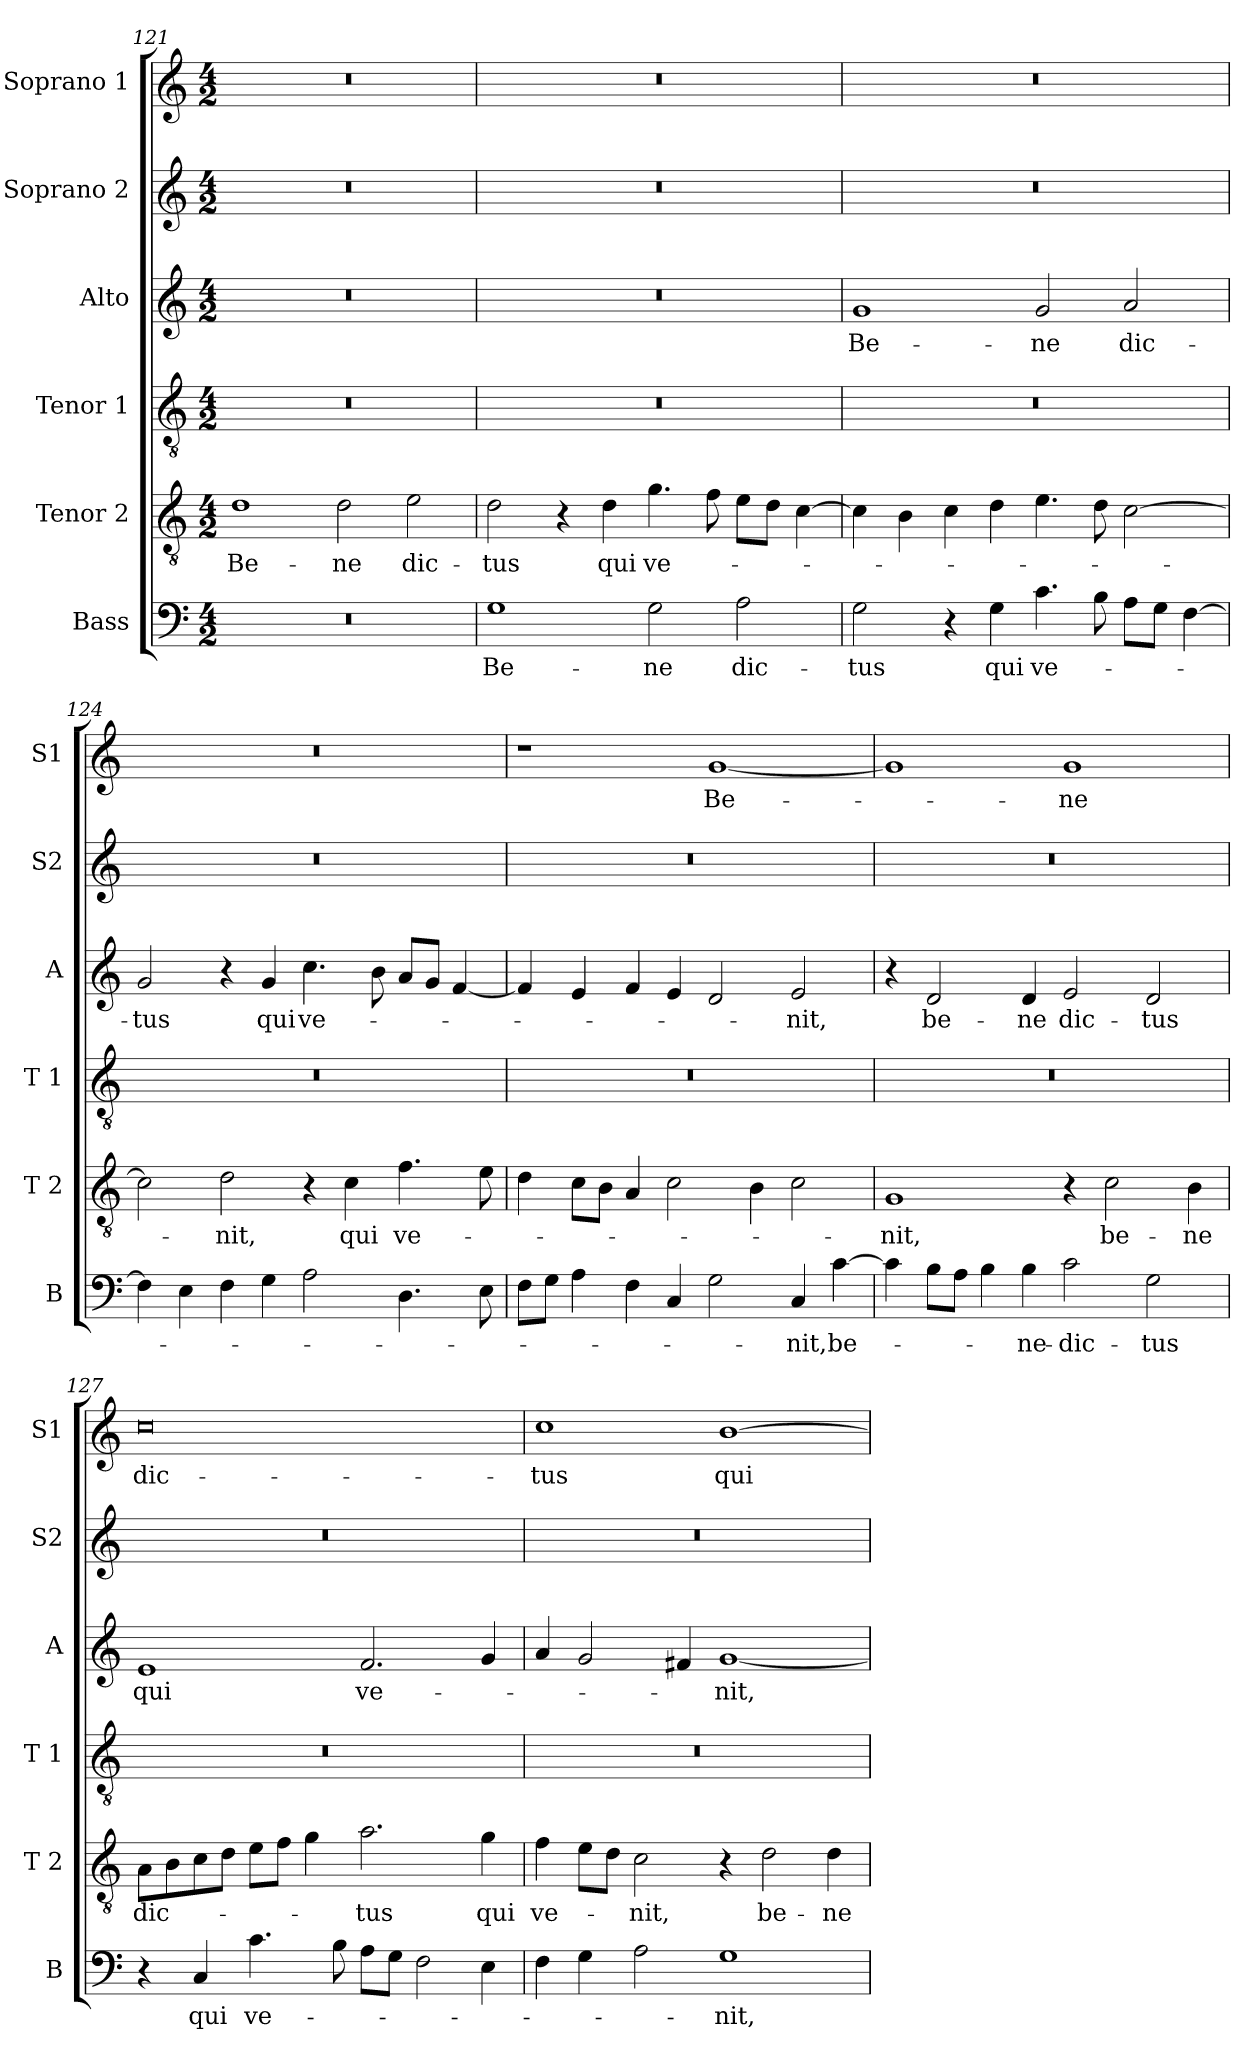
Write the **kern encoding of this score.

**kern	**text	**kern	**text	**kern	**kern	**text	**kern	**kern	**text
*part6	*part6	*part5	*part5	*part4	*part3	*part3	*part2	*part1	*part1
*staff6	*staff6	*staff5	*staff5	*staff4	*staff3	*staff3	*staff2	*staff1	*staff1
*I"Bass	*	*I"Tenor 2	*	*I"Tenor 1	*I"Alto	*	*I"Soprano 2	*I"Soprano 1	*
*I'B	*	*I'T 2	*	*I'T 1	*I'A	*	*I'S2	*I'S1	*
!!LO:LB:g=z
*clefF4	*	*clefGv2	*	*clefGv2	*clefG2	*	*clefG2	*clefG2	*
*k[]	*	*k[]	*	*k[]	*k[]	*	*k[]	*k[]	*
*C:	*	*C:	*	*C:	*C:	*	*C:	*C:	*
*M4/2	*	*M4/2	*	*M4/2	*M4/2	*	*M4/2	*M4/2	*
=121	=121	=121	=121	=121	=121	=121	=121	=121	=121
!	!	!	!LO:LY:b	!	!	!	!	!	!
0r	.	1d	Be-	0r	0r	.	0r	0r	.
!	!	!	!LO:LY:b	!	!	!	!	!	!
.	.	2d\	-ne	.	.	.	.	.	.
!	!	!	!LO:LY:b	!	!	!	!	!	!
.	.	2e\	dic-	.	.	.	.	.	.
=122	=122	=122	=122	=122	=122	=122	=122	=122	=122
!	!LO:LY:b	!	!LO:LY:b	!	!	!	!	!	!
1G	Be-	2d\	-tus	0r	0r	.	0r	0r	.
.	.	4r	.	.	.	.	.	.	.
!	!	!	!LO:LY:b	!	!	!	!	!	!
.	.	4d\	qui	.	.	.	.	.	.
!	!LO:LY:b	!	!LO:LY:b	!	!	!	!	!	!
2G\	-ne	4.g\	ve-	.	.	.	.	.	.
.	.	8f\	.	.	.	.	.	.	.
!	!LO:LY:b	!	!	!	!	!	!	!	!
2A\	dic-	8e\L	.	.	.	.	.	.	.
.	.	8d\J	.	.	.	.	.	.	.
.	.	[4c\	.	.	.	.	.	.	.
=123	=123	=123	=123	=123	=123	=123	=123	=123	=123
!	!LO:LY:b	!	!	!	!	!LO:LY:b	!	!	!
2G\	-tus	4c\]	.	0r	1g	Be-	0r	0r	.
.	.	4B\	.	.	.	.	.	.	.
4r	.	4c\	.	.	.	.	.	.	.
!	!LO:LY:b	!	!	!	!	!	!	!	!
4G\	qui	4d\	.	.	.	.	.	.	.
!	!LO:LY:b	!	!	!	!	!LO:LY:b	!	!	!
4.c\	ve-	4.e\	.	.	2g/	-ne	.	.	.
8B\	.	8d\	.	.	.	.	.	.	.
!	!	!	!	!	!	!LO:LY:b	!	!	!
8A\L	.	[2c\	.	.	2a/	dic-	.	.	.
8G\J	.	.	.	.	.	.	.	.	.
[4F\	.	.	.	.	.	.	.	.	.
=124	=124	=124	=124	=124	=124	=124	=124	=124	=124
!	!	!	!	!	!	!LO:LY:b	!	!	!
4F\]	.	2c\]	.	0r	2g/	-tus	0r	0r	.
4E\	.	.	.	.	.	.	.	.	.
!	!	!	!LO:LY:b	!	!	!	!	!	!
4F\	.	2d\	-nit,	.	4r	.	.	.	.
!	!	!	!	!	!	!LO:LY:b	!	!	!
4G\	.	.	.	.	4g/	qui	.	.	.
!	!	!	!	!	!	!LO:LY:b	!	!	!
2A\	.	4r	.	.	4.cc\	ve-	.	.	.
!	!	!	!LO:LY:b	!	!	!	!	!	!
.	.	4c\	qui	.	.	.	.	.	.
.	.	.	.	.	8b\	.	.	.	.
!	!	!	!LO:LY:b	!	!	!	!	!	!
4.D\	.	4.f\	ve-	.	8a/L	.	.	.	.
.	.	.	.	.	8g/J	.	.	.	.
.	.	.	.	.	[4f/	.	.	.	.
8E\	.	8e\	.	.	.	.	.	.	.
!!LO:PB:g=z
=125	=125	=125	=125	=125	=125	=125	=125	=125	=125
8F\L	.	4d\	.	0r	4f/]	.	0r	1r	.
8G\J	.	.	.	.	.	.	.	.	.
4A\	.	8c\L	.	.	4e/	.	.	.	.
.	.	8B\J	.	.	.	.	.	.	.
4F\	.	4A/	.	.	4f/	.	.	.	.
4C/	.	2c\	.	.	4e/	.	.	.	.
!	!	!	!	!	!	!	!	!	!LO:LY:b
2G\	.	.	.	.	2d/	.	.	[1g	Be-
.	.	4B\	.	.	.	.	.	.	.
!	!LO:LY:b	!	!	!	!	!LO:LY:b	!	!	!
4C/	-nit,	2c\	.	.	2e/	-nit,	.	.	.
!	!LO:LY:b	!	!	!	!	!	!	!	!
[4c\	be-	.	.	.	.	.	.	.	.
=126	=126	=126	=126	=126	=126	=126	=126	=126	=126
!	!	!	!LO:LY:b	!	!	!	!	!	!
4c\]	.	1G	-nit,	0r	4r	.	0r	1g]	.
!	!	!	!	!	!	!LO:LY:b	!	!	!
8B\L	.	.	.	.	2d/	be-	.	.	.
8A\J	.	.	.	.	.	.	.	.	.
4B\	.	.	.	.	.	.	.	.	.
!	!LO:LY:b	!	!	!	!	!LO:LY:b	!	!	!
4B\	-ne-	.	.	.	4d/	-ne	.	.	.
!	!LO:LY:b	!	!	!	!	!LO:LY:b	!	!	!LO:LY:b
2c\	-dic-	4r	.	.	2e/	dic-	.	1g	-ne
!	!	!	!LO:LY:b	!	!	!	!	!	!
.	.	2c\	be-	.	.	.	.	.	.
!	!LO:LY:b	!	!	!	!	!LO:LY:b	!	!	!
2G\	-tus	.	.	.	2d/	-tus	.	.	.
!	!	!	!LO:LY:b	!	!	!	!	!	!
.	.	4B\	-ne	.	.	.	.	.	.
=127	=127	=127	=127	=127	=127	=127	=127	=127	=127
!	!	!	!LO:LY:b	!	!	!LO:LY:b	!	!	!LO:LY:b
4r	.	8A\L	dic-	0r	1e	qui	0r	0cc	dic-
.	.	8B\	.	.	.	.	.	.	.
!	!LO:LY:b	!	!	!	!	!	!	!	!
4C/	qui	8c\	.	.	.	.	.	.	.
.	.	8d\J	.	.	.	.	.	.	.
!	!LO:LY:b	!	!	!	!	!	!	!	!
4.c\	ve-	8e\L	.	.	.	.	.	.	.
.	.	8f\J	.	.	.	.	.	.	.
.	.	4g\	.	.	.	.	.	.	.
8B\	.	.	.	.	.	.	.	.	.
!	!	!	!LO:LY:b	!	!	!LO:LY:b	!	!	!
8A\L	.	2.a\	-tus	.	2.f/	ve-	.	.	.
8G\J	.	.	.	.	.	.	.	.	.
2F\	.	.	.	.	.	.	.	.	.
!	!	!	!LO:LY:b	!	!	!	!	!	!
4E\	.	4g\	qui	.	4g/	.	.	.	.
=128	=128	=128	=128	=128	=128	=128	=128	=128	=128
!	!	!	!LO:LY:b	!	!	!	!	!	!LO:LY:b
4F\	.	4f\	ve-	0r	4a/	.	0r	1cc	-tus
4G\	.	8e\L	.	.	2g/	.	.	.	.
.	.	8d\J	.	.	.	.	.	.	.
!	!	!	!LO:LY:b	!	!	!	!	!	!
2A\	.	2c\	-nit,	.	.	.	.	.	.
.	.	.	.	.	4f#X/	.	.	.	.
!	!LO:LY:b	!	!	!	!	!LO:LY:b	!	!	!LO:LY:b
1G	-nit,	4r	.	.	[1g	-nit,	.	[1b	qui
!	!	!	!LO:LY:b	!	!	!	!	!	!
.	.	2d\	be-	.	.	.	.	.	.
!	!	!	!LO:LY:b	!	!	!	!	!	!
.	.	4d\	-ne-	.	.	.	.	.	.
=	=	=	=	=	=	=	=	=	=
*-	*-	*-	*-	*-	*-	*-	*-	*-	*-
